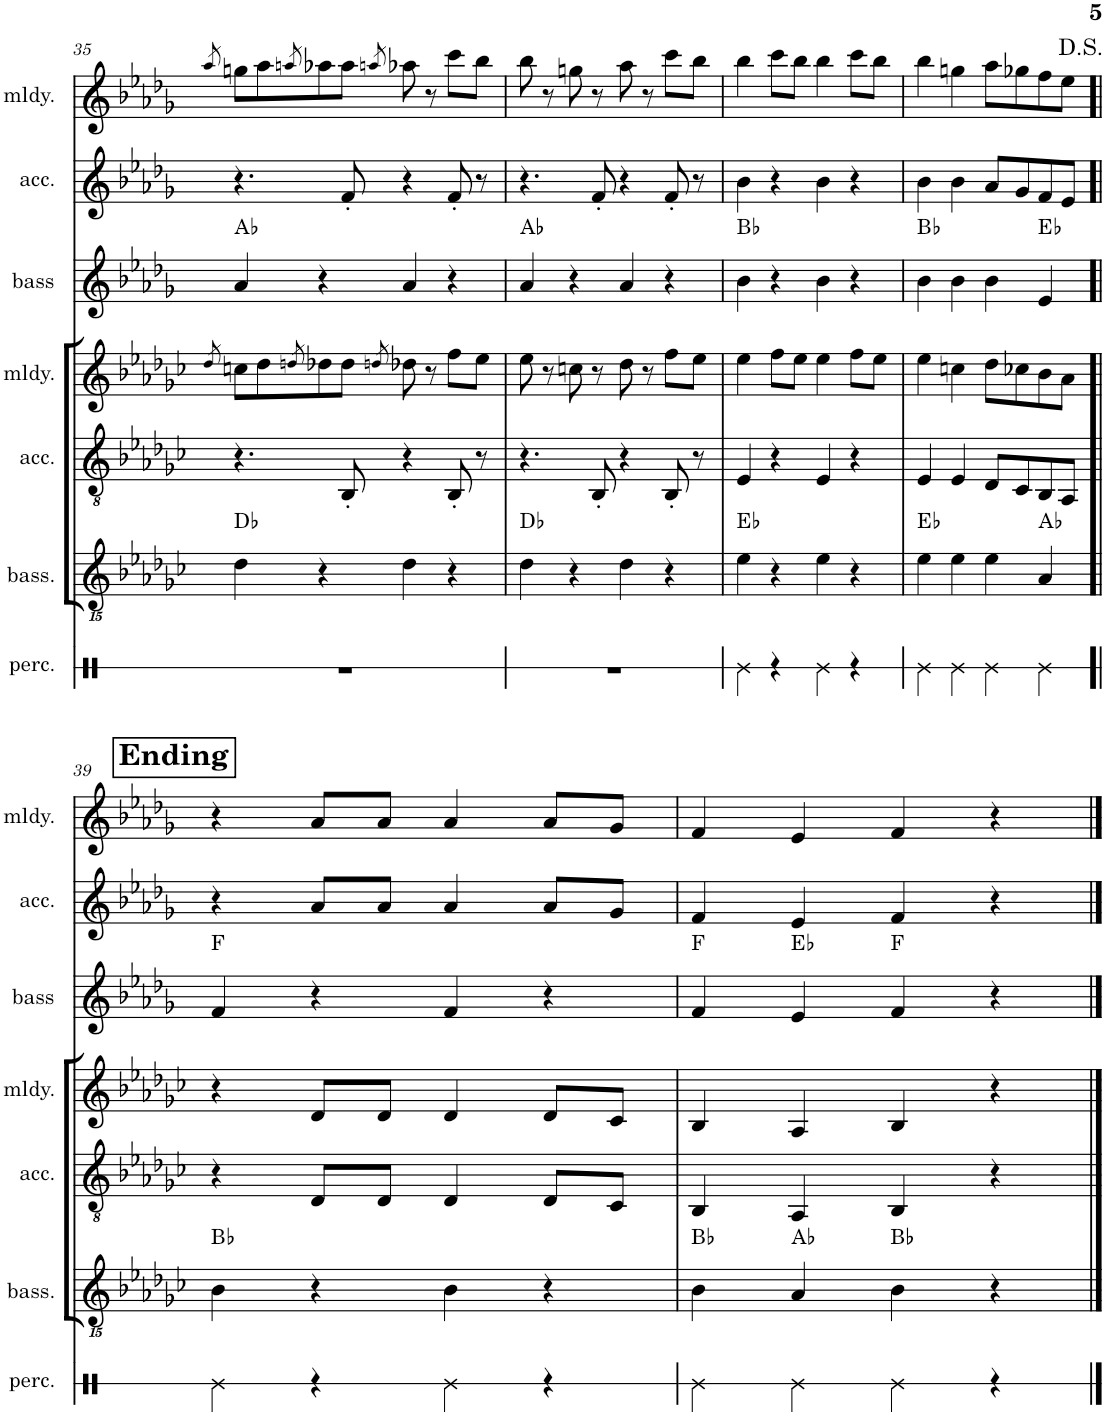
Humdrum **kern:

**kern	**kern	**harte	**kern	**kern	**kern	**harte	**kern	**kern
*part7	*part6	*part6	*part5	*part4	*part3	*part3	*part2	*part1
*staff7	*staff6	*	*staff5	*staff4	*staff3	*	*staff2	*staff1
*I"Percussion	*I"Bass (C)	*	*I"Accompaniment (C)	*I"Melody (C)	*I"Bass (F)	*	*I"Accompaniment (F)	*I"Melody (F)
*I'perc.	*I'bass.	*	*I'acc.	*I'mldy.	*I'bass	*	*I'acc.	*I'mldy.
!!LO:PB:g=z
*clefX	*clefGvv2	*	*clefGv2	*clefG2	*clefG2	*	*clefG2	*clefG2
*	*	*	*	*Trd1c2	*Trd4c7	*	*Trd4c7	*Trd4c7
*k[]	*k[b-e-a-d-g-c-]	*	*k[b-e-a-d-g-c-]	*k[b-e-a-d-g-c-]	*k[b-e-a-d-g-]	*	*k[b-e-a-d-g-]	*k[b-e-a-d-g-]
*M4/4	*M4/4	*	*M4/4	*M4/4	*M4/4	*	*M4/4	*M4/4
=35	=35	=35	=35	=35	=35	=35	=35	=35
.	.	.	.	8qdd-/	.	.	.	8qaa-/
1r	4D-\	Db:maj	4.r	8ccn\L	4a-/	Ab:maj	4.r	8ggn\L
.	.	.	.	8dd-\	.	.	.	8aa-\
.	.	.	.	8qddn/	.	.	.	8qaan/
.	4r	.	.	8dd-X\	4r	.	.	8aa-X\
.	.	.	8BB-'/	8dd-\J	.	.	8f'/	8aa-\J
.	.	.	.	8qddn/	.	.	.	8qaan/
.	4D-\	.	4r	8dd-X\	4a-/	.	4r	8aa-X\
.	.	.	.	8r	.	.	.	8r
.	4r	.	8BB-'/	8ff\L	4r	.	8f'/	8ccc\L
.	.	.	8r	8ee-\J	.	.	8r	8bb-\J
=36	=36	=36	=36	=36	=36	=36	=36	=36
1r	4D-\	Db:maj	4.r	8ee-\	4a-/	Ab:maj	4.r	8bb-\
.	.	.	.	8r	.	.	.	8r
.	4r	.	.	8ccn\	4r	.	.	8ggn\
.	.	.	8BB-'/	8r	.	.	8f'/	8r
.	4D-\	.	4r	8dd-\	4a-/	.	4r	8aa-\
.	.	.	.	8r	.	.	.	8r
.	4r	.	8BB-'/	8ff\L	4r	.	8f'/	8ccc\L
.	.	.	8r	8ee-\J	.	.	8r	8bb-\J
=37	=37	=37	=37	=37	=37	=37	=37	=37
4Re\	4E-\	Eb:maj	4E-/	4ee-\	4b-\	Bb:maj	4b-\	4bb-\
4r	4r	.	4r	8ff\L	4r	.	4r	8ccc\L
.	.	.	.	8ee-\J	.	.	.	8bb-\J
4Re\	4E-\	.	4E-/	4ee-\	4b-\	.	4b-\	4bb-\
4r	4r	.	4r	8ff\L	4r	.	4r	8ccc\L
.	.	.	.	8ee-\J	.	.	.	8bb-\J
=38	=38	=38	=38	=38	=38	=38	=38	=38
4Re\	4E-\	Eb:maj	4E-/	4ee-\	4b-\	Bb:maj	4b-\	4bb-\
4Re\	4E-\	.	4E-/	4ccn\	4b-\	.	4b-\	4ggn\
4Re\	4E-\	.	8D-/L	8dd-\L	4b-\	.	8a-/L	8aa-\L
.	.	.	8C-/	8cc-X\	.	.	8g-/	8gg-X\
4Re\	4AA-/	Ab:maj	8BB-/	8b-\	4e-/	Eb:maj	8f/	8ff\
.	.	.	8AA-/J	8a-\J	.	.	8e-/J	8ee-\J
!!LO:LB:g=z
!!LO:REH:place=s1:a:B:cj:fs=14:t=Ending
=39!|	=39!|	=39!|	=39!|	=39!|	=39!|	=39!|	=39!|	=39!|
4Re\	4BB-\	Bb:maj	4r	4r	4f/	F:maj	4r	4r
4r	4r	.	8D-/L	8d-/L	4r	.	8a-/L	8a-/L
.	.	.	8D-/J	8d-/J	.	.	8a-/J	8a-/J
4Re\	4BB-\	.	4D-/	4d-/	4f/	.	4a-/	4a-/
4r	4r	.	8D-/L	8d-/L	4r	.	8a-/L	8a-/L
.	.	.	8C-/J	8c-/J	.	.	8g-/J	8g-/J
=40	=40	=40	=40	=40	=40	=40	=40	=40
4Re\	4BB-\	Bb:maj	4BB-/	4B-/	4f/	F:maj	4f/	4f/
4Re\	4AA-/	Ab:maj	4AA-/	4A-/	4e-/	Eb:maj	4e-/	4e-/
4Re\	4BB-\	Bb:maj	4BB-/	4B-/	4f/	F:maj	4f/	4f/
4r	4r	.	4r	4r	4r	.	4r	4r
==	==	==	==	==	==	==	==	==
*-	*-	*-	*-	*-	*-	*-	*-	*-
